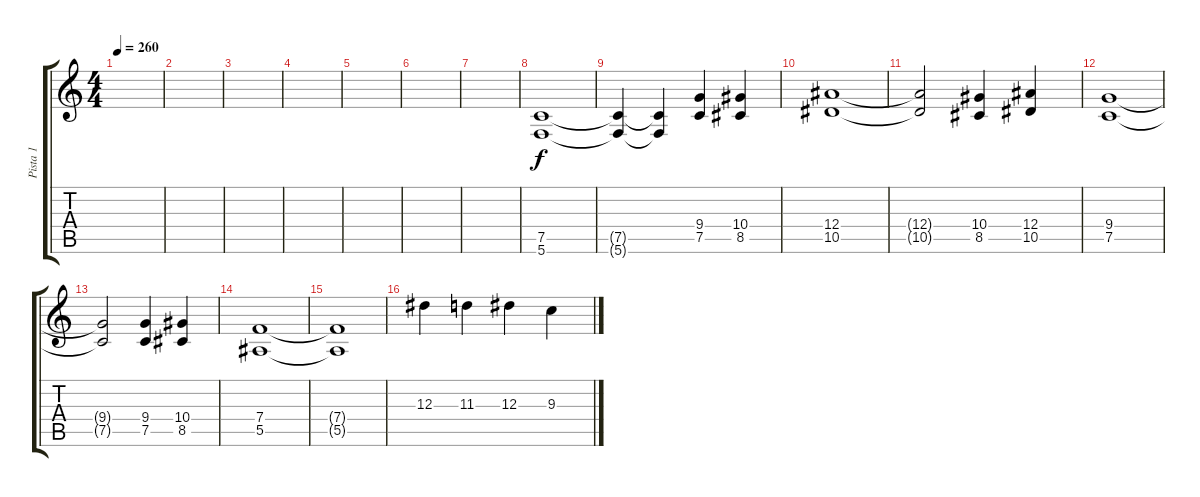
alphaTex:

\track ("Pista 1" "Pista 1") {instrument distortionguitar}
\staff {score tabs}
\tuning (C4 G3 Eb3 Bb2 F2 C2) {hide}
\ts (4 4)
\tempo 260
\clef g2
\ks c
|
|
|
|
|
|
|
(7.5 5.6).1{instrument distortionguitar} |
(7.5{t} 5.6{t}).4 (7.5{t} 5.6{t}).4 (9.4 7.5).4 (10.4 8.5).4 |
(12.4 10.5).1 |
(12.4{t} 10.5{t}).2 (10.4 8.5).4 (12.4 10.5).4 |
(9.4 7.5).1 |
(9.4{t} 7.5{t}).2 (9.4 7.5).4 (10.4 8.5).4 |
(7.4 5.5).1 |
(7.4{t} 5.5{t}).1{instrument distortionguitar} |
12.3.4 11.3.4 12.3.4 9.3.4
